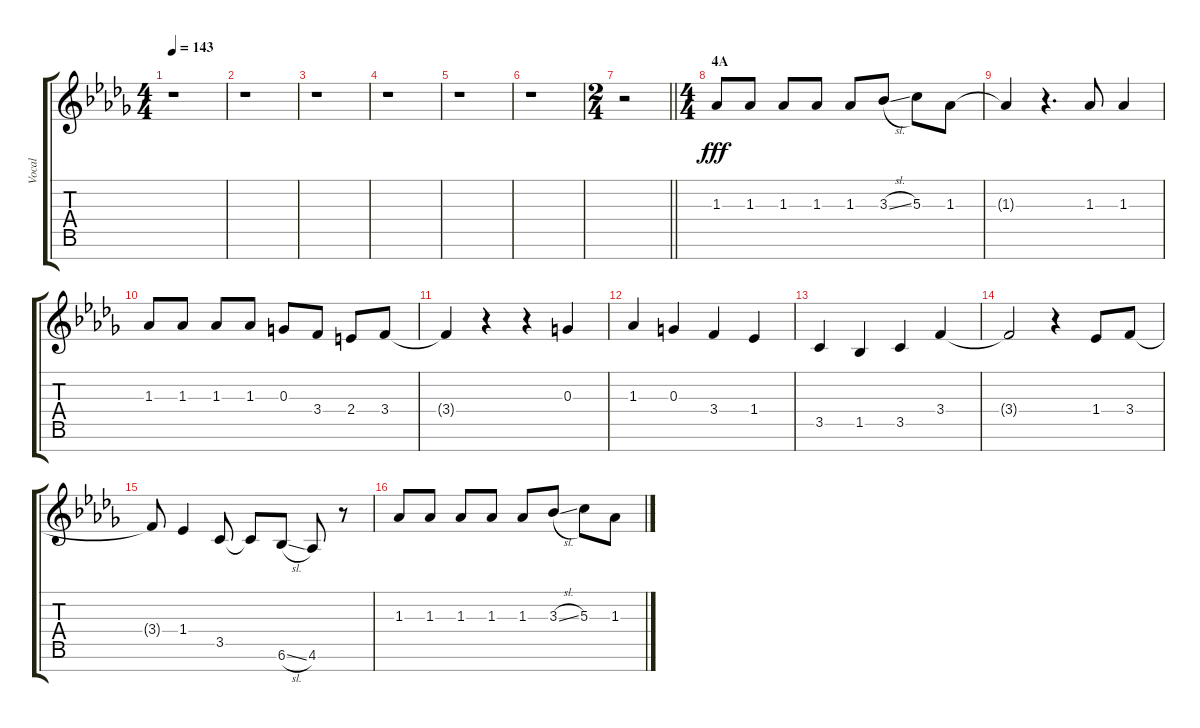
\track ("Vocal" "Vocal") {instrument voiceoohs}
\staff {score tabs}
\tuning (E5 B4 G4 D4 A3 E3 B2) {hide}
\ts (4 4)
\tempo 143
\clef g2
\ks db
r.1{dy fff} |
r.1 |
r.1 |
r.1 |
r.1 |
r.1 |
\ts (2 4)
\barLineRight lightlight
r.2 |
\ts (4 4)
\section ("" "4A")
1.3.8 1.3.8 1.3.8 1.3.8 1.3.8 3.3{sl}.8 5.3.8 1.3.8 |
1.3{t}.4 r.4{d} 1.3.8 1.3.4 |
1.3.8 1.3.8 1.3.8 1.3.8 0.3.8 3.4.8 2.4.8 3.4.8 |
3.4{t}.4 r.4 r.4 0.3.4 |
1.3.4 0.3.4 3.4.4 1.4.4 |
3.5.4 1.5.4 3.5.4 3.4.4 |
3.4{t}.2 r.4 1.4.8 3.4.8 |
3.4{t}.8 1.4.4 3.5.8 3.5{t}.8 6.6{sl}.8 4.6.8 r.8 |
1.3.8 1.3.8 1.3.8 1.3.8 1.3.8 3.3{sl}.8 5.3.8 1.3.8
